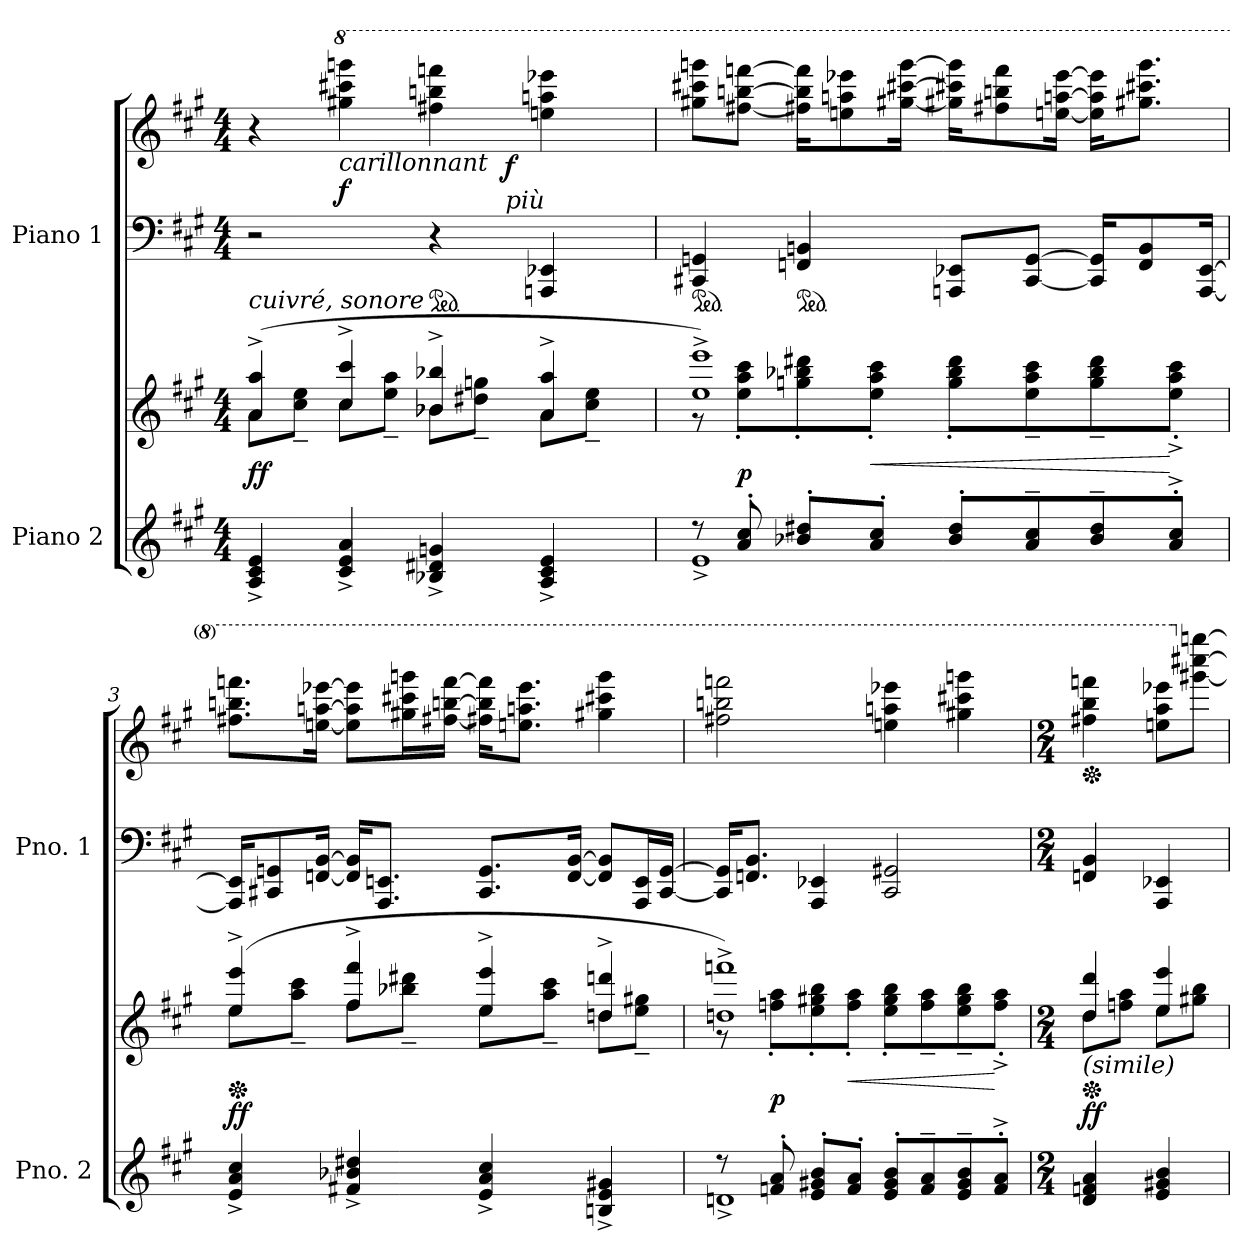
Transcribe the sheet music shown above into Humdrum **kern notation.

**kern	**kern	**dynam	**kern	**kern	**dynam
*part2	*part2	*part2	*part1	*part1	*part1
*staff4	*staff3	*staff3/4	*staff2	*staff1	*staff1/2
*I"Piano 2	*	*	*I"Piano 1	*	*
*I'Pno. 2	*	*	*I'Pno. 1	*	*
!!LO:PB:g=z
*clefG2	*clefG2	*	*clefF4	*clefG2	*
*k[f#c#g#]	*k[f#c#g#]	*	*k[f#c#g#]	*k[f#c#g#]	*
*A:	*A:	*	*A:	*A:	*
*M4/4	*M4/4	*	*M4/4	*M4/4	*
*MM60	*MM60	*	*MM60	*MM60	*
=1	=1	=1	=1	=1	=1
*	*^	*	*	*	*
*	*	*	*	*8ba	*	*
*	*	*	*	*^	*	*
!	!LO:TX:i:t=cuivré, sonore	!	!	!	!	!	!
4Ai/^ 4c#i^ 4ei^	(4ai/^ 4aai^	8ai\L	ff	2r	2ryy	4r	.
.	.	8cc#i\~ 8eei~J	.	.	.	.	.
*	*	*	*	*	*	*8va	*
!	!	!	!	!	!	!LO:TX:b:i:t=carillonnant	!
4c#i/^ 4ei^ 4ai^	4cc#i/^ 4ccc#i^	8cc#i\L	.	.	.	4ggg#Xi\ 4cccc#Xi 4ggggni	f
.	.	8eei\~ 8aai~J	.	.	.	.	.
*	*	*	*	*ped	*	*	*
4B-Xi/^ 4d#Xi^ 4gni^	4b-Xi/^ 4bb-Xi^	8b-i\L	.	4r	8ryy	4fff#Xi\ 4bbbni 4ffffni	.
.	.	8dd#Xi\~ 8ggni~J	.	.	32ryy	.	.
.	.	.	.	.	128..ryy	.	.
!	!	!	!	!	!LO:TX:a:i:t=più	!	!
.	.	.	.	.	4ryy	.	f
4Ai/^ 4c#i^ 4ei^	4ai/^ 4aai^	8ai\L	.	4AAAAni/ 4EEE-Xi	.	4eeeni\ 4aaani 4eeee-Xi	.
.	.	8cc#i\~ 8eei~J	.	.	.	.	.
.	.	.	.	.	16ryy	.	.
.	.	.	.	.	64ryy	.	.
.	.	.	.	.	512ryy	.	.
*	*	*	*	*v	*v	*	*
=2	=2	=2	=2	=2	=2	=2
*^	*	*	*	*	*	*
*	*	*	*	*	*ped	*	*
8r	1e^i	1eei^ 1eeei^)	8r	.	4CCC#Xi/ 4GGGni	8ggg#Xi\ 8cccc#Xi 8ggggniL	.
8ai/' 8cc#i'	.	.	8eei\' 8aai' 8ccc#i'L	p	.	[<8fff#Xi\ [>8bbbni [>8ffffniJ	.
*	*	*	*	*	*ped	*	*
8b-Xi/' 8dd#Xi'L	.	.	8ggni\' 8bb-Xi' 8ddd#Xi'	.	4FFFni/ 4BBBni	16fff#Xi\] 16bbbni] 16ffffi]KL	.
.	.	.	.	.	.	8eeeni\ 8aaani 8eeee-Xi	.
!	!	!	!	!LO:HP:b	!	!	!
8ai/' 8cc#i'J	.	.	8eei\' 8aai' 8ccc#i'J	<	.	.	.
.	.	.	.	.	.	[<16ggg#Xi\ [>16cccc#Xi [>16ggggiJk	.
8b-i/' 8dd#i'L	.	.	8ggi\' 8bb-i' 8ddd#i'L	.	8AAAAni/ 8EEE-XiL	16ggg#Xi\] 16cccc#Xi] 16ggggi]KL	.
.	.	.	.	.	.	8fff#Xi\ 8bbbni 8ffffi	.
8ai/~ 8cc#i~	.	.	8eei\~ 8aai~ 8ccc#i~	.	[<8CCC#i/ [>8GGGiJ	.	.
.	.	.	.	.	.	[<16eeeni\ [>16aaani [>16eeee-iJk	.
8b-i/~ 8dd#i~	.	.	8ggi\~ 8bb-i~ 8ddd#i~	.	16CCC#i/] 16GGGi]KL	16eeeni\] 16aaani] 16eeee-i]KL	.
.	.	.	.	.	8FFFi/ 8BBBi	8.ggg#Xi\ 8.cccc#Xi 8.ggggiJ	.
8ai/'^ 8cc#i'^J	.	.	8eei\'^ 8aai'^ 8ccc#i'^J	[	.	.	.
.	.	.	.	.	[<16AAAAi/ [>16EEE-iJk	.	.
*v	*v	*	*	*	*	*	*
!!LO:LB:g=z
=3	=3	=3	=3	=3	=3	=3
*	*Xped	*	*	*	*	*
4ei/^ 4ai^ 4cc#i^	(4eei/^ 4eeei^	8eei\L	ff	16AAAAi/] 16EEE-i]KL	8.fff#Xi\ 8.bbbni 8.ffffniL	.
.	.	.	.	8CCC#Xi/ 8GGGni	.	.
.	.	8aai\~ 8ccc#i~J	.	.	.	.
.	.	.	.	[<16FFFni/ [>16BBBiJk	[<16eeeni\ [>16aaani [>16eeee-XiJk	.
4f#Xi/^ 4b-Xi^ 4dd#Xi^	4ff#i/^ 4fff#i^	8ff#i\L	.	16FFFi/] 16BBBi]KL	8eeeni\] 8aaani] 8eeee-i]L	.
.	.	.	.	8.AAAAi/ 8.EEEiJ	.	.
.	.	8bb-Xi\~ 8ddd#Xi~J	.	.	16ggg#Xi\ 16cccc#Xi 16ggggniL	.
.	.	.	.	.	[<16fff#Xi\ [>16bbbni [>16ffffiJJ	.
4ei/^ 4ai^ 4cc#i^	4eei/^ 4eeei^	8eei\L	.	8.CCC#i/ 8.GGGiL	16fff#Xi\] 16bbbni] 16ffffi]KL	.
.	.	.	.	.	8.eeeni\ 8.aaani 8.eeee-iJ	.
.	.	8aai\~ 8ccc#i~J	.	.	.	.
.	.	.	.	[<16FFFi/ [>16BBBiJk	.	.
4Bni/^ 4ei^ 4g#Xi^	4ddni/^ 4dddni^	8ddi\L	.	8FFFi/] 8BBBi]L	4ggg#Xi\ 4cccc#Xi 4ggggi	.
.	.	8eei\~ 8gg#Xi~J	.	16AAAAi/ 16EEEiL	.	.
.	.	.	.	[<16CCC#i/ [>16GGGiJJ	.	.
=4	=4	=4	=4	=4	=4	=4
*^	*	*	*	*	*	*
8r	1dn^i	1ddni^ 1fffni^)	8r	.	16CCC#i/] 16GGGi]KL	2fff#Xi\ 2bbbni 2ffffni	.
.	.	.	.	.	8.FFFni/ 8.BBBiJ	.	.
8fni/' 8ai'	.	.	8ffni\' 8aai'L	p	.	.	.
8ei/' 8g#Xi' 8bi'L	.	.	8eei\' 8gg#Xi' 8bbi'	.	4AAAAi/ 4EEE-Xi	.	.
!	!	!	!	!LO:HP:b	!	!	!
8fi/' 8ai'J	.	.	8ffi\' 8aai'J	<	.	.	.
8ei/' 8g#i' 8bi'L	.	.	8eei\' 8gg#i' 8bbi'L	.	2CCC#i/ 2GGG#i	4eeeni\ 4aaani 4eeee-Xi	.
8fi/~ 8ai~	.	.	8ffi\~ 8aai~	.	.	.	.
8ei/~ 8g#i~ 8bi~	.	.	8eei\~ 8gg#i~ 8bbi~	.	.	4ggg#Xi\ 4cccc#Xi 4ggggni	.
8fi/'^ 8ai'^J	.	.	8ffi\'^ 8aai'^J	[	.	.	.
*v	*v	*	*	*	*	*	*
=5	=5	=5	=5	=5	=5	=5
*M2/4	*M2/4	*	*	*M2/4	*M2/4	*
*	*Xped	*	*	*	*	*
*	*	*	*	*	*Xped	*
!	!LO:TX:b:i:t=(simile)	!	!	!	!	!
4di/ 4fni 4ai	4ddi/ 4dddi	8ddi\L	ff	4FFFni/ 4BBBi	4fff#Xi\ 4bbbi 4ffffni	.
.	.	8ffni\ 8aaiJ	.	.	.	.
4ei/ 4g#Xi 4bi	4eei/ 4eeei	8eei\L	.	4AAAAi/ 4EEE-Xi	8eeeni\ 8aaai 8eeee-XiL	.
*	*	*	*	*	*X8va	*
.	.	8gg#Xi\ 8bbiJ	.	.	[<8ggg#Xi\ [>8cccc#Xi [>8ggggniJ	.
*	*	*	*	*	*X8ba	*
*	*v	*v	*	*	*	*
=	=	=	=	=	=
*-	*-	*-	*-	*-	*-
